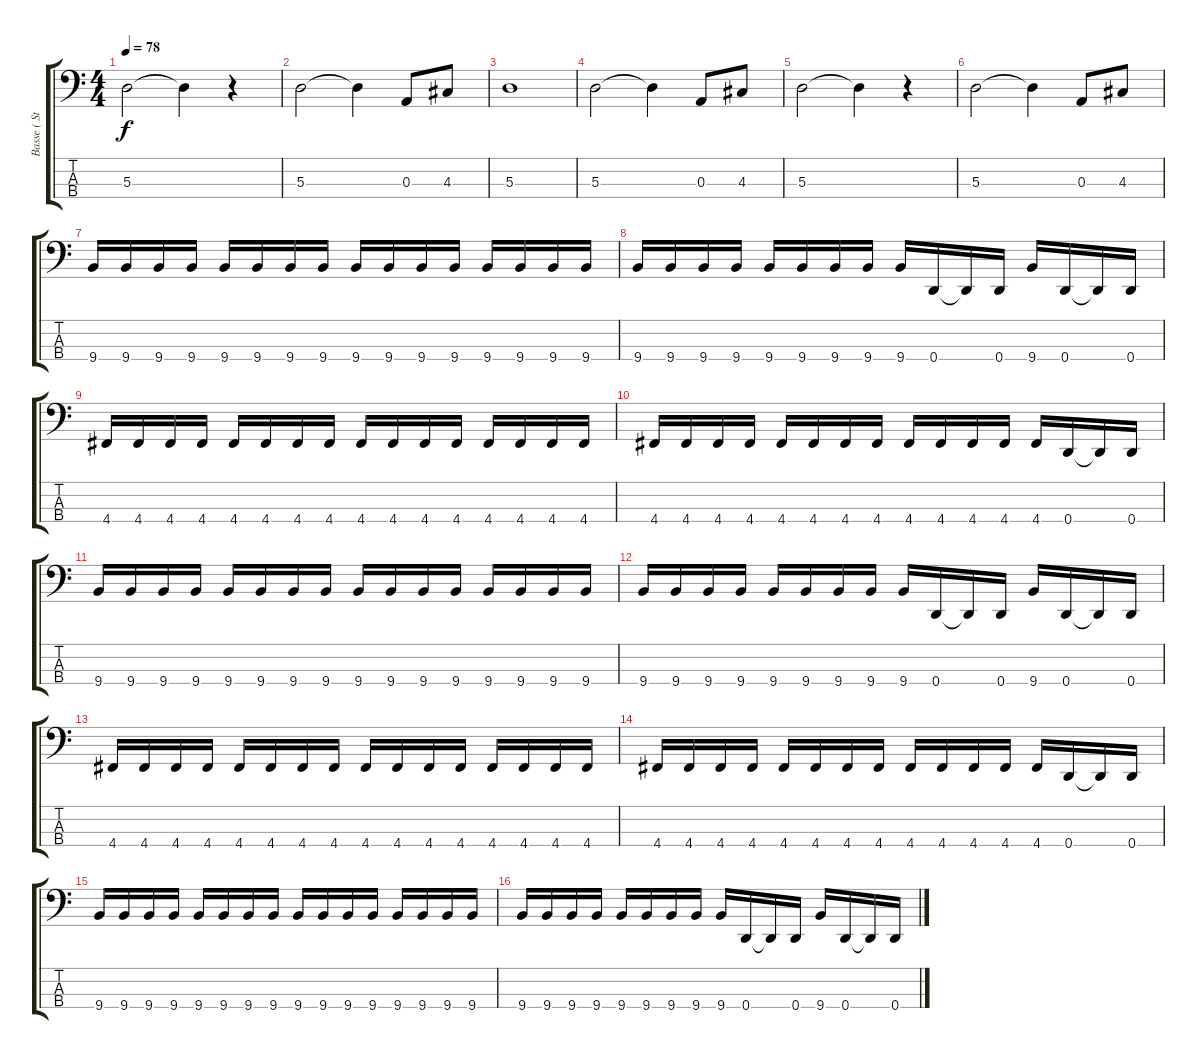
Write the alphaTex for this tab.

\track ("Basse ( Stephan )" "Basse ( St") {instrument electricbasspick}
\staff {score tabs}
\tuning (G2 D2 A1 D1) {hide}
\ts (4 4)
\tempo 78
\clef f4
\ks c
5.3.2{dy f} 5.3{t}.4 r.4 |
5.3.2 5.3{t}.4 0.3.8 4.3.8 |
5.3.1 |
5.3.2 5.3{t}.4 0.3.8 4.3.8 |
5.3.2 5.3{t}.4 r.4 |
5.3.2 5.3{t}.4 0.3.8 4.3.8 |
9.4.16 9.4.16 9.4.16 9.4.16 9.4.16 9.4.16 9.4.16 9.4.16 9.4.16 9.4.16 9.4.16 9.4.16 9.4.16 9.4.16 9.4.16 9.4.16 |
9.4.16 9.4.16 9.4.16 9.4.16 9.4.16 9.4.16 9.4.16 9.4.16 9.4.16 0.4.16 0.4{t}.16 0.4.16 9.4.16 0.4.16 0.4{t}.16 0.4.16 |
4.4.16 4.4.16 4.4.16 4.4.16 4.4.16 4.4.16 4.4.16 4.4.16 4.4.16 4.4.16 4.4.16 4.4.16 4.4.16 4.4.16 4.4.16 4.4.16 |
4.4.16 4.4.16 4.4.16 4.4.16 4.4.16 4.4.16 4.4.16 4.4.16 4.4.16 4.4.16 4.4.16 4.4.16 4.4.16 0.4.16 0.4{t}.16 0.4.16 |
9.4.16 9.4.16 9.4.16 9.4.16 9.4.16 9.4.16 9.4.16 9.4.16 9.4.16 9.4.16 9.4.16 9.4.16 9.4.16 9.4.16 9.4.16 9.4.16 |
9.4.16 9.4.16 9.4.16 9.4.16 9.4.16 9.4.16 9.4.16 9.4.16 9.4.16 0.4.16 0.4{t}.16 0.4.16 9.4.16 0.4.16 0.4{t}.16 0.4.16 |
4.4.16 4.4.16 4.4.16 4.4.16 4.4.16 4.4.16 4.4.16 4.4.16 4.4.16 4.4.16 4.4.16 4.4.16 4.4.16 4.4.16 4.4.16 4.4.16 |
4.4.16 4.4.16 4.4.16 4.4.16 4.4.16 4.4.16 4.4.16 4.4.16 4.4.16 4.4.16 4.4.16 4.4.16 4.4.16 0.4.16 0.4{t}.16 0.4.16 |
9.4.16 9.4.16 9.4.16 9.4.16 9.4.16 9.4.16 9.4.16 9.4.16 9.4.16 9.4.16 9.4.16 9.4.16 9.4.16 9.4.16 9.4.16 9.4.16 |
9.4.16 9.4.16 9.4.16 9.4.16 9.4.16 9.4.16 9.4.16 9.4.16 9.4.16 0.4.16 0.4{t}.16 0.4.16 9.4.16 0.4.16 0.4{t}.16 0.4.16
